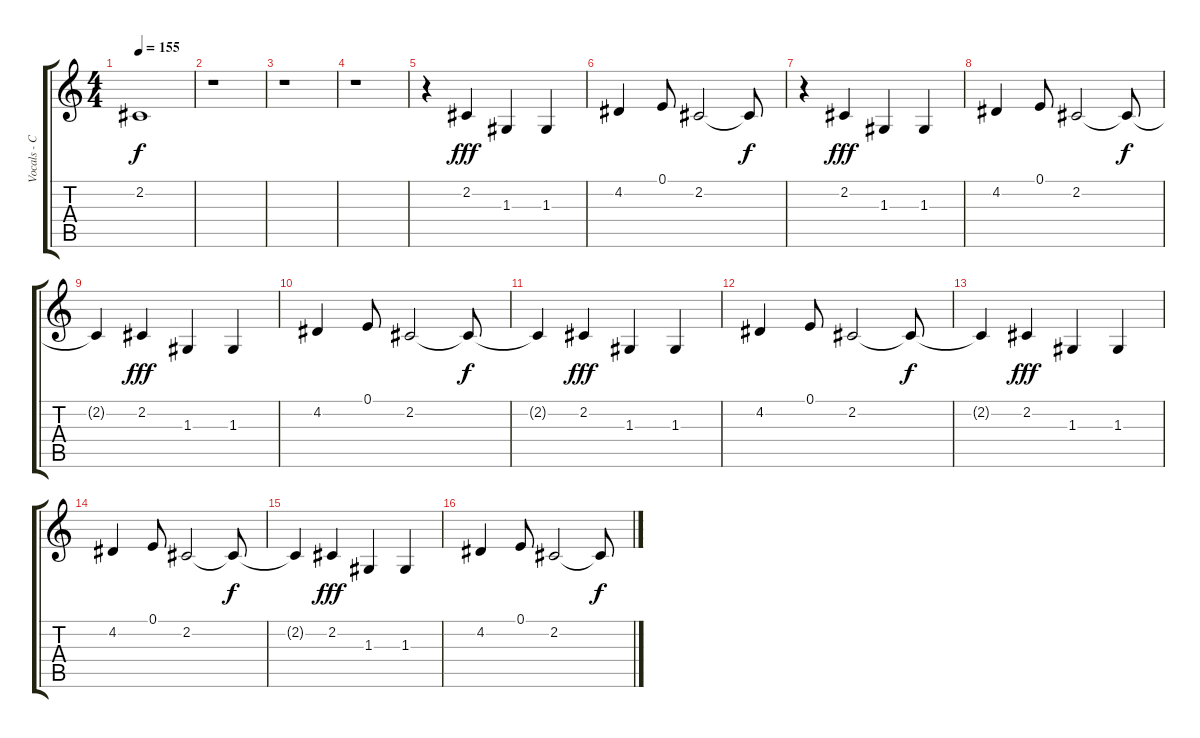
\track ("Vocals - Carrie" "Vocals - C") {instrument voiceoohs}
\staff {score tabs}
\tuning (E4 B3 G3 D3 A2 E2) {hide}
\ts (4 4)
\tempo 155
\clef g2
\ks c
2.2{t}.1{dy f} |
r.1 |
r.1 |
r.1 |
r.4 2.2.4{dy fff} 1.3.4 1.3.4 |
4.2.4 0.1.8 2.2.2 2.2{t}.8{dy f} |
r.4 2.2.4{dy fff} 1.3.4 1.3.4 |
4.2.4 0.1.8 2.2.2 2.2{t}.8{dy f} |
2.2{t}.4 2.2.4{dy fff} 1.3.4 1.3.4 |
4.2.4 0.1.8 2.2.2 2.2{t}.8{dy f} |
2.2{t}.4 2.2.4{dy fff} 1.3.4 1.3.4 |
4.2.4 0.1.8 2.2.2 2.2{t}.8{dy f} |
2.2{t}.4 2.2.4{dy fff} 1.3.4 1.3.4 |
4.2.4 0.1.8 2.2.2 2.2{t}.8{dy f} |
2.2{t}.4 2.2.4{dy fff} 1.3.4 1.3.4 |
4.2.4 0.1.8 2.2.2 2.2{t}.8{dy f}
